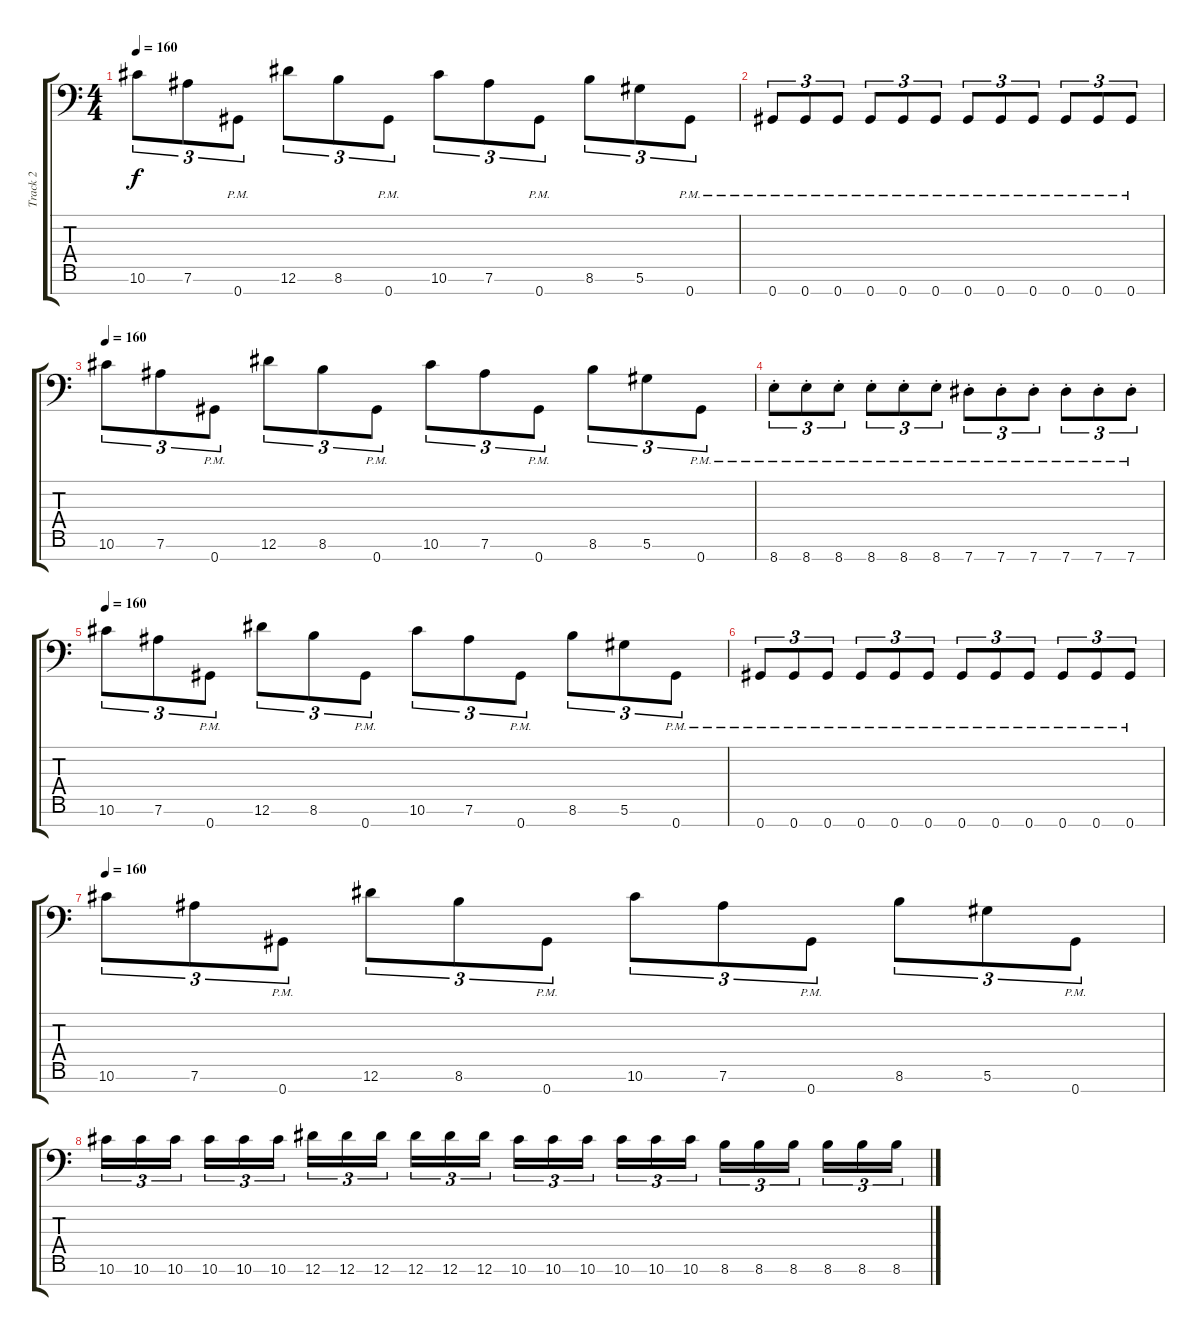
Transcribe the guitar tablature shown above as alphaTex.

\track ("Track 2" "Track 2") {instrument distortionguitar}
\staff {score tabs}
\tuning (Eb4 Bb3 Gb3 Db3 Ab2 Eb2 Ab1) {hide}
\ts (4 4)
\tempo 160
\clef f4
\ks c
10.6.8{tu (3 2) dy f} 7.6.8{tu (3 2)} 0.7{pm}.8{tu (3 2)} 12.6.8{tu (3 2)} 8.6.8{tu (3 2)} 0.7{pm}.8{tu (3 2)} 10.6.8{tu (3 2)} 7.6.8{tu (3 2)} 0.7{pm}.8{tu (3 2)} 8.6.8{tu (3 2)} 5.6.8{tu (3 2)} 0.7{pm}.8{tu (3 2)} |
0.7{pm}.8{tu (3 2)} 0.7{pm}.8{tu (3 2)} 0.7{pm}.8{tu (3 2)} 0.7{pm}.8{tu (3 2)} 0.7{pm}.8{tu (3 2)} 0.7{pm}.8{tu (3 2)} 0.7{pm}.8{tu (3 2)} 0.7{pm}.8{tu (3 2)} 0.7{pm}.8{tu (3 2)} 0.7{pm}.8{tu (3 2)} 0.7{pm}.8{tu (3 2)} 0.7{pm}.8{tu (3 2)} |
\tempo 160
10.6.8{tu (3 2)} 7.6.8{tu (3 2)} 0.7{pm}.8{tu (3 2)} 12.6.8{tu (3 2)} 8.6.8{tu (3 2)} 0.7{pm}.8{tu (3 2)} 10.6.8{tu (3 2)} 7.6.8{tu (3 2)} 0.7{pm}.8{tu (3 2)} 8.6.8{tu (3 2)} 5.6.8{tu (3 2)} 0.7{pm}.8{tu (3 2)} |
8.7{pm st}.8{tu (3 2)} 8.7{pm st}.8{tu (3 2)} 8.7{pm st}.8{tu (3 2)} 8.7{pm st}.8{tu (3 2)} 8.7{pm st}.8{tu (3 2)} 8.7{pm st}.8{tu (3 2)} 7.7{pm st}.8{tu (3 2)} 7.7{pm st}.8{tu (3 2)} 7.7{pm st}.8{tu (3 2)} 7.7{pm st}.8{tu (3 2)} 7.7{pm st}.8{tu (3 2)} 7.7{pm st}.8{tu (3 2)} |
\tempo 160
10.6.8{tu (3 2)} 7.6.8{tu (3 2)} 0.7{pm}.8{tu (3 2)} 12.6.8{tu (3 2)} 8.6.8{tu (3 2)} 0.7{pm}.8{tu (3 2)} 10.6.8{tu (3 2)} 7.6.8{tu (3 2)} 0.7{pm}.8{tu (3 2)} 8.6.8{tu (3 2)} 5.6.8{tu (3 2)} 0.7{pm}.8{tu (3 2)} |
0.7{pm}.8{tu (3 2)} 0.7{pm}.8{tu (3 2)} 0.7{pm}.8{tu (3 2)} 0.7{pm}.8{tu (3 2)} 0.7{pm}.8{tu (3 2)} 0.7{pm}.8{tu (3 2)} 0.7{pm}.8{tu (3 2)} 0.7{pm}.8{tu (3 2)} 0.7{pm}.8{tu (3 2)} 0.7{pm}.8{tu (3 2)} 0.7{pm}.8{tu (3 2)} 0.7{pm}.8{tu (3 2)} |
\tempo 160
10.6.8{tu (3 2)} 7.6.8{tu (3 2)} 0.7{pm}.8{tu (3 2)} 12.6.8{tu (3 2)} 8.6.8{tu (3 2)} 0.7{pm}.8{tu (3 2)} 10.6.8{tu (3 2)} 7.6.8{tu (3 2)} 0.7{pm}.8{tu (3 2)} 8.6.8{tu (3 2)} 5.6.8{tu (3 2)} 0.7{pm}.8{tu (3 2)} |
10.6.16{tu (3 2)} 10.6.16{tu (3 2)} 10.6.16{tu (3 2) beam splitsecondary} 10.6.16{tu (3 2)} 10.6.16{tu (3 2)} 10.6.16{tu (3 2)} 12.6.16{tu (3 2)} 12.6.16{tu (3 2)} 12.6.16{tu (3 2) beam splitsecondary} 12.6.16{tu (3 2)} 12.6.16{tu (3 2)} 12.6.16{tu (3 2)} 10.6.16{tu (3 2)} 10.6.16{tu (3 2)} 10.6.16{tu (3 2) beam splitsecondary} 10.6.16{tu (3 2)} 10.6.16{tu (3 2)} 10.6.16{tu (3 2)} 8.6.16{tu (3 2)} 8.6.16{tu (3 2)} 8.6.16{tu (3 2) beam splitsecondary} 8.6.16{tu (3 2)} 8.6.16{tu (3 2)} 8.6.16{tu (3 2)}
